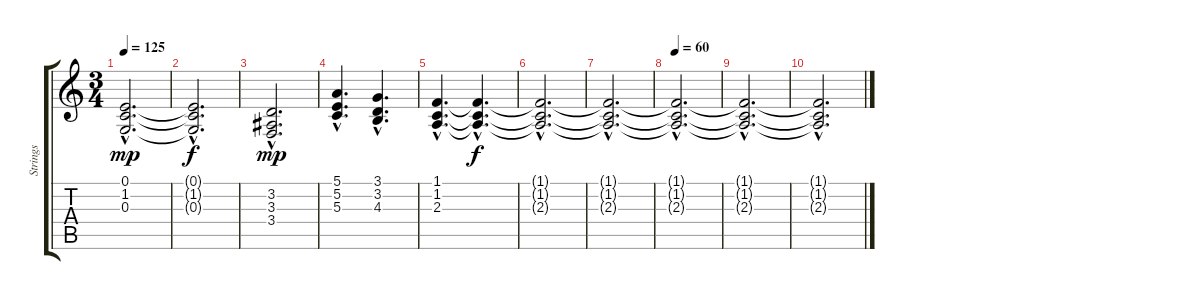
\track ("Strings" "Strings") {instrument stringensemble1}
\staff {score tabs}
\tuning (E4 B3 G3 D3 A2 E2) {hide}
\ts (3 4)
\tempo 125
\clef g2
\ks c
(0.1{hac} 1.2{hac} 0.3{hac}).2{d dy mp} |
(0.1{hac t} 1.2{hac t} 0.3{hac t}).2{d dy f} |
(3.2{hac} 3.3{hac} 3.4{hac}).2{d dy mp} |
(5.1{hac} 5.2{hac} 5.3{hac}).4{d} (3.1{hac} 3.2{hac} 4.3{hac}).4{d} |
(1.1{hac} 1.2{hac} 2.3{hac}).4{d} (1.1{hac t} 1.2{hac t} 2.3{hac t}).4{d dy f volume 7} |
(1.1{hac t} 1.2{hac t} 2.3{hac t}).2{d} |
(1.1{hac t} 1.2{hac t} 2.3{hac t}).2{d} |
\tempo 60
(1.1{hac t} 1.2{hac t} 2.3{hac t}).2{d} |
(1.1{hac t} 1.2{hac t} 2.3{hac t}).2{d volume 3} |
(1.1{hac t} 1.2{hac t} 2.3{hac t}).2{d volume 0}
